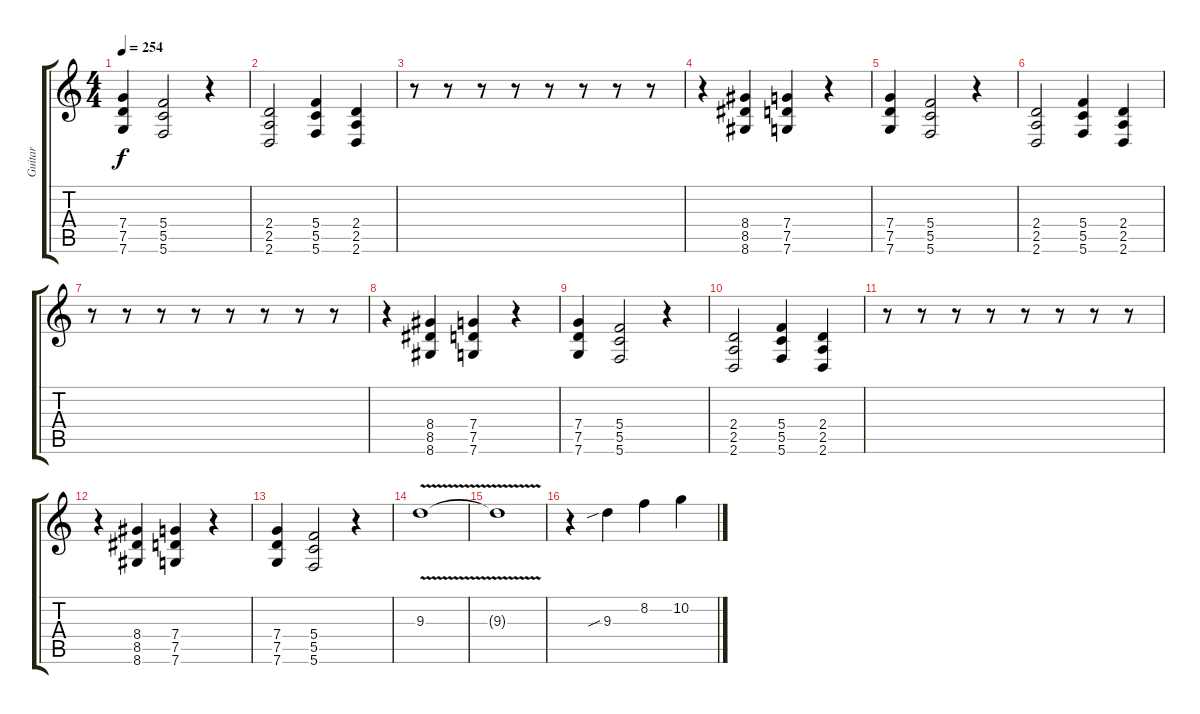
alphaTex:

\track ("Guitar" "Guitar") {instrument distortionguitar}
\staff {score tabs}
\tuning (D4 A3 F3 C3 G2 C2) {hide}
\ts (4 4)
\tempo 254
\clef g2
\ks c
(7.4 7.5 7.6).4{dy f} (5.4 5.5 5.6).2 r.4 |
(2.4 2.5 2.6).2 (5.4 5.5 5.6).4 (2.4 2.5 2.6).4 |
r.8 r.8 r.8 r.8 r.8 r.8 r.8 r.8 |
r.4 (8.4 8.5 8.6).4 (7.4 7.5 7.6).4 r.4 |
(7.4 7.5 7.6).4 (5.4 5.5 5.6).2 r.4 |
(2.4 2.5 2.6).2 (5.4 5.5 5.6).4 (2.4 2.5 2.6).4 |
r.8 r.8 r.8 r.8 r.8 r.8 r.8 r.8 |
r.4 (8.4 8.5 8.6).4 (7.4 7.5 7.6).4 r.4 |
(7.4 7.5 7.6).4 (5.4 5.5 5.6).2 r.4 |
(2.4 2.5 2.6).2 (5.4 5.5 5.6).4 (2.4 2.5 2.6).4 |
r.8 r.8 r.8 r.8 r.8 r.8 r.8 r.8 |
r.4 (8.4 8.5 8.6).4 (7.4 7.5 7.6).4 r.4 |
(7.4 7.5 7.6).4 (5.4 5.5 5.6).2 r.4 |
9.3{v}.1 |
9.3{t}.1 |
r.4 9.3{sib}.4 8.2.4 10.2.4
